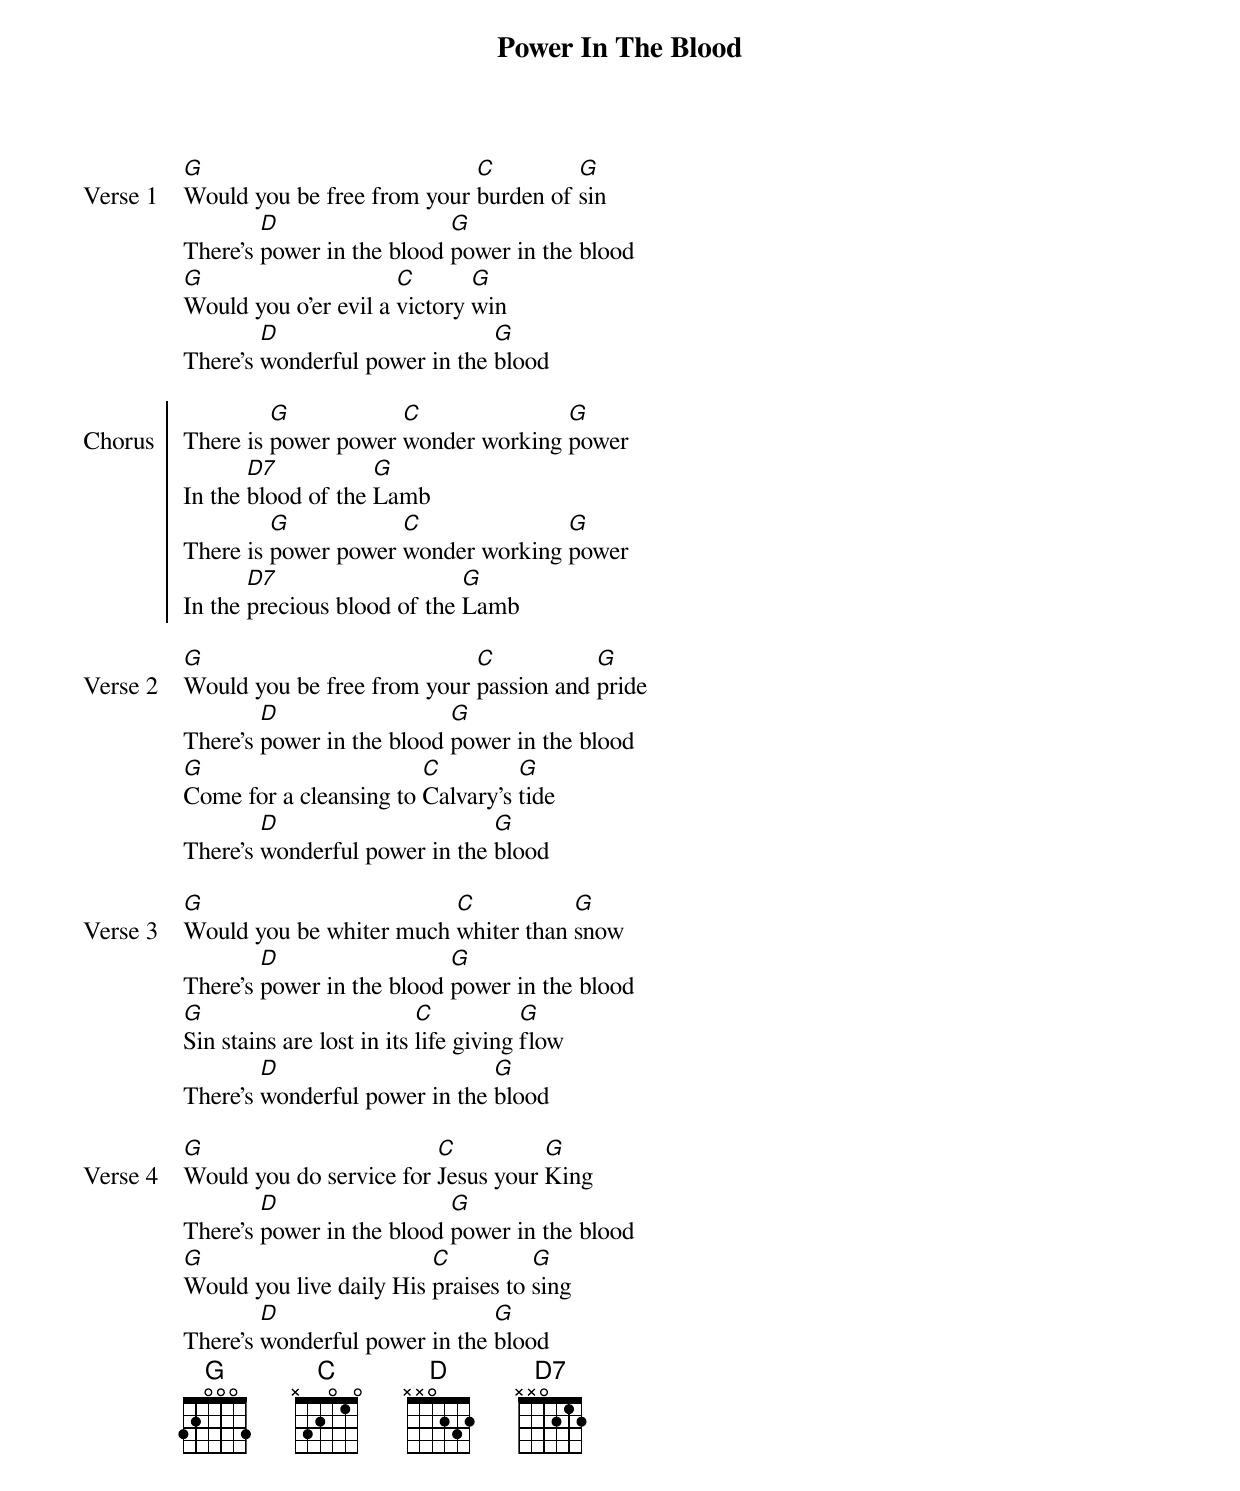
{title: Power In The Blood}
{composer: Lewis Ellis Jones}
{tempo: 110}
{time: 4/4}
{transpose: 11}
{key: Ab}

{start_of_verse: Verse 1}
[Ab]Would you be free from your [Db]burden of [Ab]sin
There's [Eb]power in the blood [Ab]power in the blood
[Ab]Would you o'er evil a [Db]victory [Ab]win
There's [Eb]wonderful power in the [Ab]blood
{end_of_verse: Verse 1}

{soc: Chorus}
There is [Ab]power power [Db]wonder working [Ab]power
In the [Eb7]blood of the [Ab]Lamb
There is [Ab]power power [Db]wonder working [Ab]power
In the [Eb7]precious blood of the [Ab]Lamb
{eoc: Chorus}

{start_of_verse: Verse 2}
[Ab]Would you be free from your [Db]passion and [Ab]pride
There's [Eb]power in the blood [Ab]power in the blood
[Ab]Come for a cleansing to [Db]Calvary's [Ab]tide
There's [Eb]wonderful power in the [Ab]blood
{end_of_verse: Verse 2}

{start_of_verse: Verse 3}
[Ab]Would you be whiter much [Db]whiter than [Ab]snow
There's [Eb]power in the blood [Ab]power in the blood
[Ab]Sin stains are lost in its [Db]life giving [Ab]flow
There's [Eb]wonderful power in the [Ab]blood
{end_of_verse: Verse 3}

{start_of_verse: Verse 4}
[Ab]Would you do service for [Db]Jesus your [Ab]King
There's [Eb]power in the blood [Ab]power in the blood
[Ab]Would you live daily His [Db]praises to [Ab]sing
There's [Eb]wonderful power in the [Ab]blood
{end_of_verse: Verse 4}
